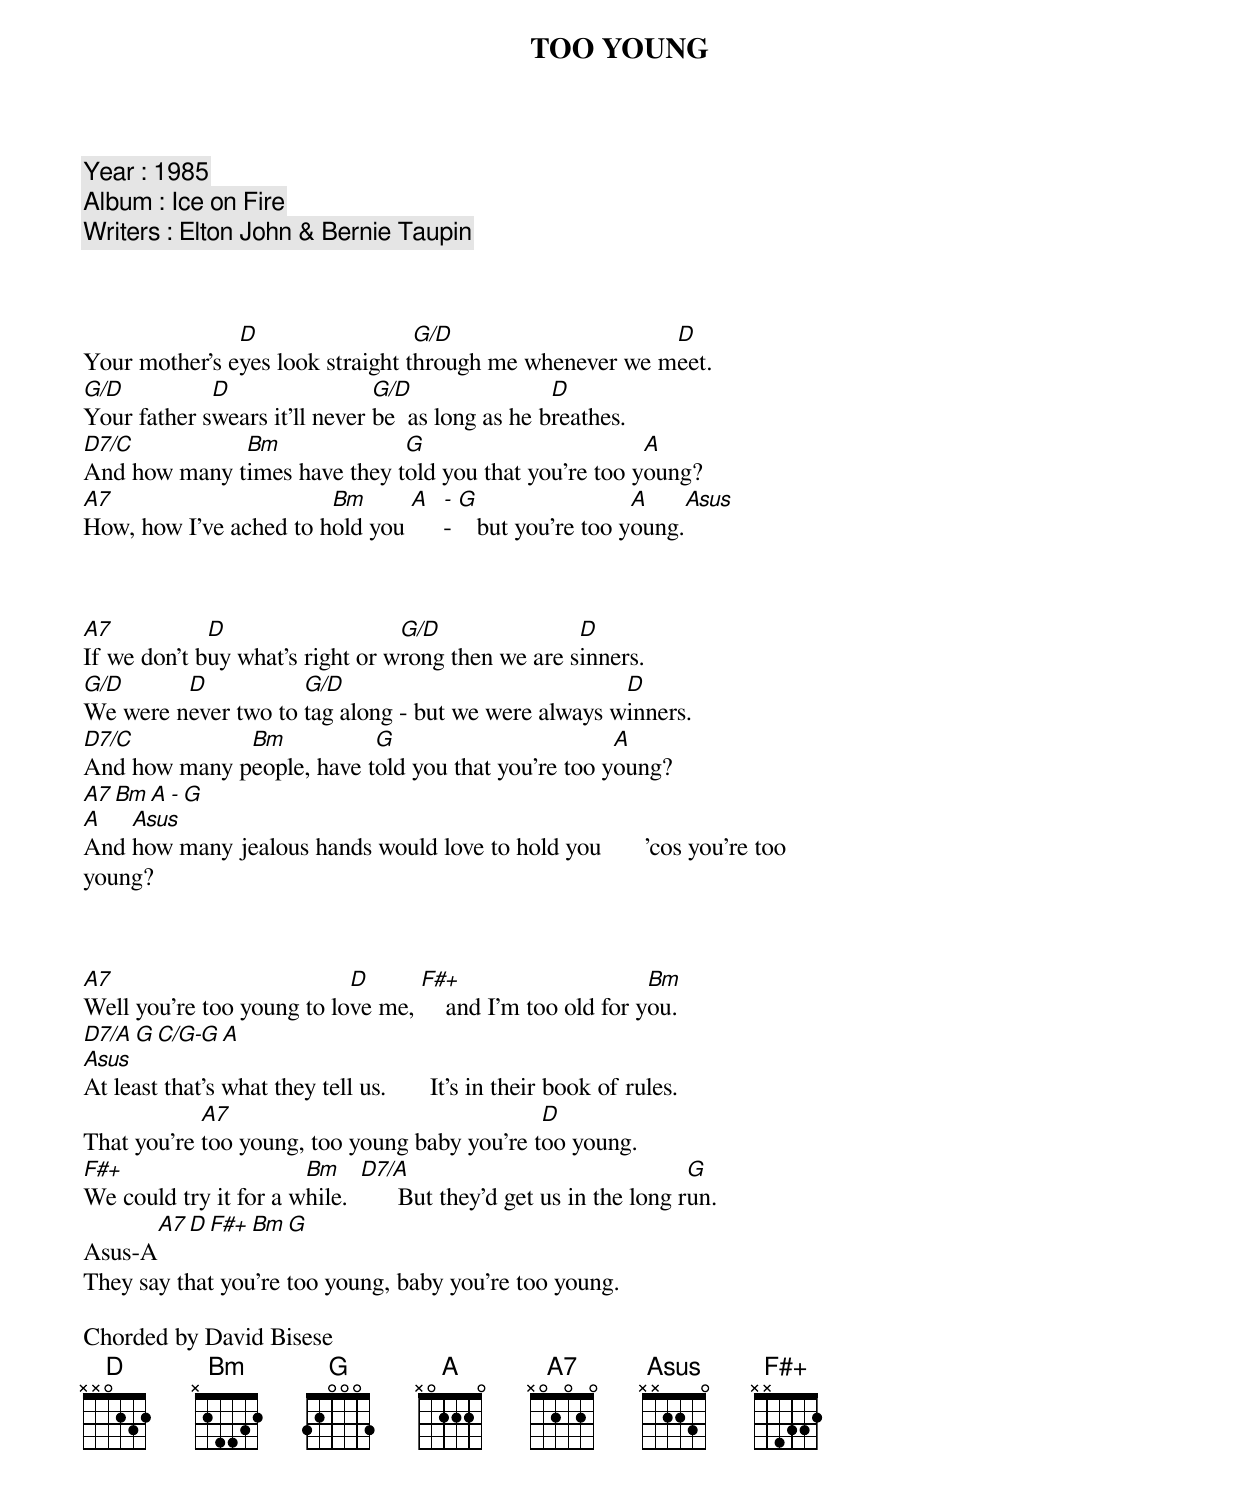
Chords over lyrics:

TOO YOUNG

   Year : 1985
  Album : Ice on Fire
Writers : Elton John & Bernie Taupin



               D                  G/D                    D
Your mother's eyes look straight through me whenever we meet.
G/D          D                 G/D                D
Your father swears it'll never be  as long as he breathes.
D7/C          Bm              G                        A
And how many times have they told you that you're too young?
A7                      Bm      A - G                  A    Asus
How, how I've ached to hold you   -    but you're too young.



A7           D                   G/D               D
If we don't buy what's right or wrong then we are sinners.
G/D      D           G/D                             D
We were never two to tag along - but we were always winners.
D7/C          Bm           G                        A
And how many people, have told you that you're too young?
    A7                                    Bm      A - G
A   Asus
And how many jealous hands would love to hold you       'cos you're too
young?



A7                         D      F#+                      Bm
Well you're too young to love me,     and I'm too old for you.
D7/A                       G       C/G-G                        A
Asus
At least that's what they tell us.       It's in their book of rules.
            A7                                D
That you're too young, too young baby you're too young.
F#+                    Bm     D7/A                                 G
We could try it for a while.        But they'd get us in the long run.
                     A7                          D      F#+   Bm   G
Asus-A
They say that you're too young, baby you're too young.

Chorded by David Bisese
